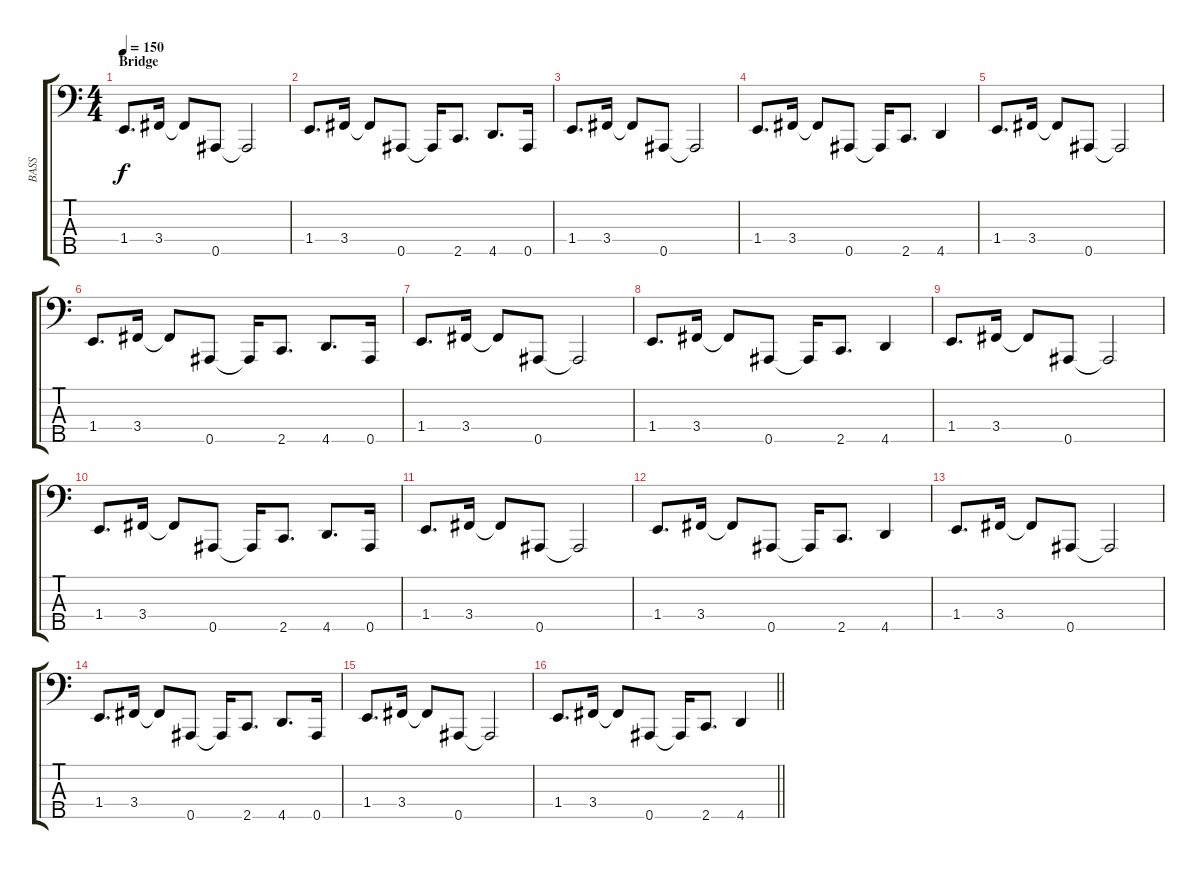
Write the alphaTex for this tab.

\track ("BASS" "BASS") {instrument electricbasspick}
\staff {score tabs}
\tuning (Gb2 Db2 Ab1 Eb1 Bb0) {hide}
\ts (4 4)
\section ("" "Bridge")
\tempo 150
\clef f4
\ks c
1.4.8{d dy f} 3.4.16 3.4{t}.8 0.5.8 0.5{t}.2 |
1.4.8{d} 3.4.16 3.4{t}.8 0.5.8 0.5{t}.16 2.5.8{d} 4.5.8{d} 0.5.16 |
1.4.8{d} 3.4.16 3.4{t}.8 0.5.8 0.5{t}.2 |
1.4.8{d} 3.4.16 3.4{t}.8 0.5.8 0.5{t}.16 2.5.8{d} 4.5.4 |
1.4.8{d} 3.4.16 3.4{t}.8 0.5.8 0.5{t}.2 |
1.4.8{d} 3.4.16 3.4{t}.8 0.5.8 0.5{t}.16 2.5.8{d} 4.5.8{d} 0.5.16 |
1.4.8{d} 3.4.16 3.4{t}.8 0.5.8 0.5{t}.2 |
1.4.8{d} 3.4.16 3.4{t}.8 0.5.8 0.5{t}.16 2.5.8{d} 4.5.4 |
1.4.8{d} 3.4.16 3.4{t}.8 0.5.8 0.5{t}.2 |
1.4.8{d} 3.4.16 3.4{t}.8 0.5.8 0.5{t}.16 2.5.8{d} 4.5.8{d} 0.5.16 |
1.4.8{d} 3.4.16 3.4{t}.8 0.5.8 0.5{t}.2 |
1.4.8{d} 3.4.16 3.4{t}.8 0.5.8 0.5{t}.16 2.5.8{d} 4.5.4 |
1.4.8{d} 3.4.16 3.4{t}.8 0.5.8 0.5{t}.2 |
1.4.8{d} 3.4.16 3.4{t}.8 0.5.8 0.5{t}.16 2.5.8{d} 4.5.8{d} 0.5.16 |
1.4.8{d} 3.4.16 3.4{t}.8 0.5.8 0.5{t}.2 |
\barLineRight lightlight
1.4.8{d} 3.4.16 3.4{t}.8 0.5.8 0.5{t}.16 2.5.8{d} 4.5.4
